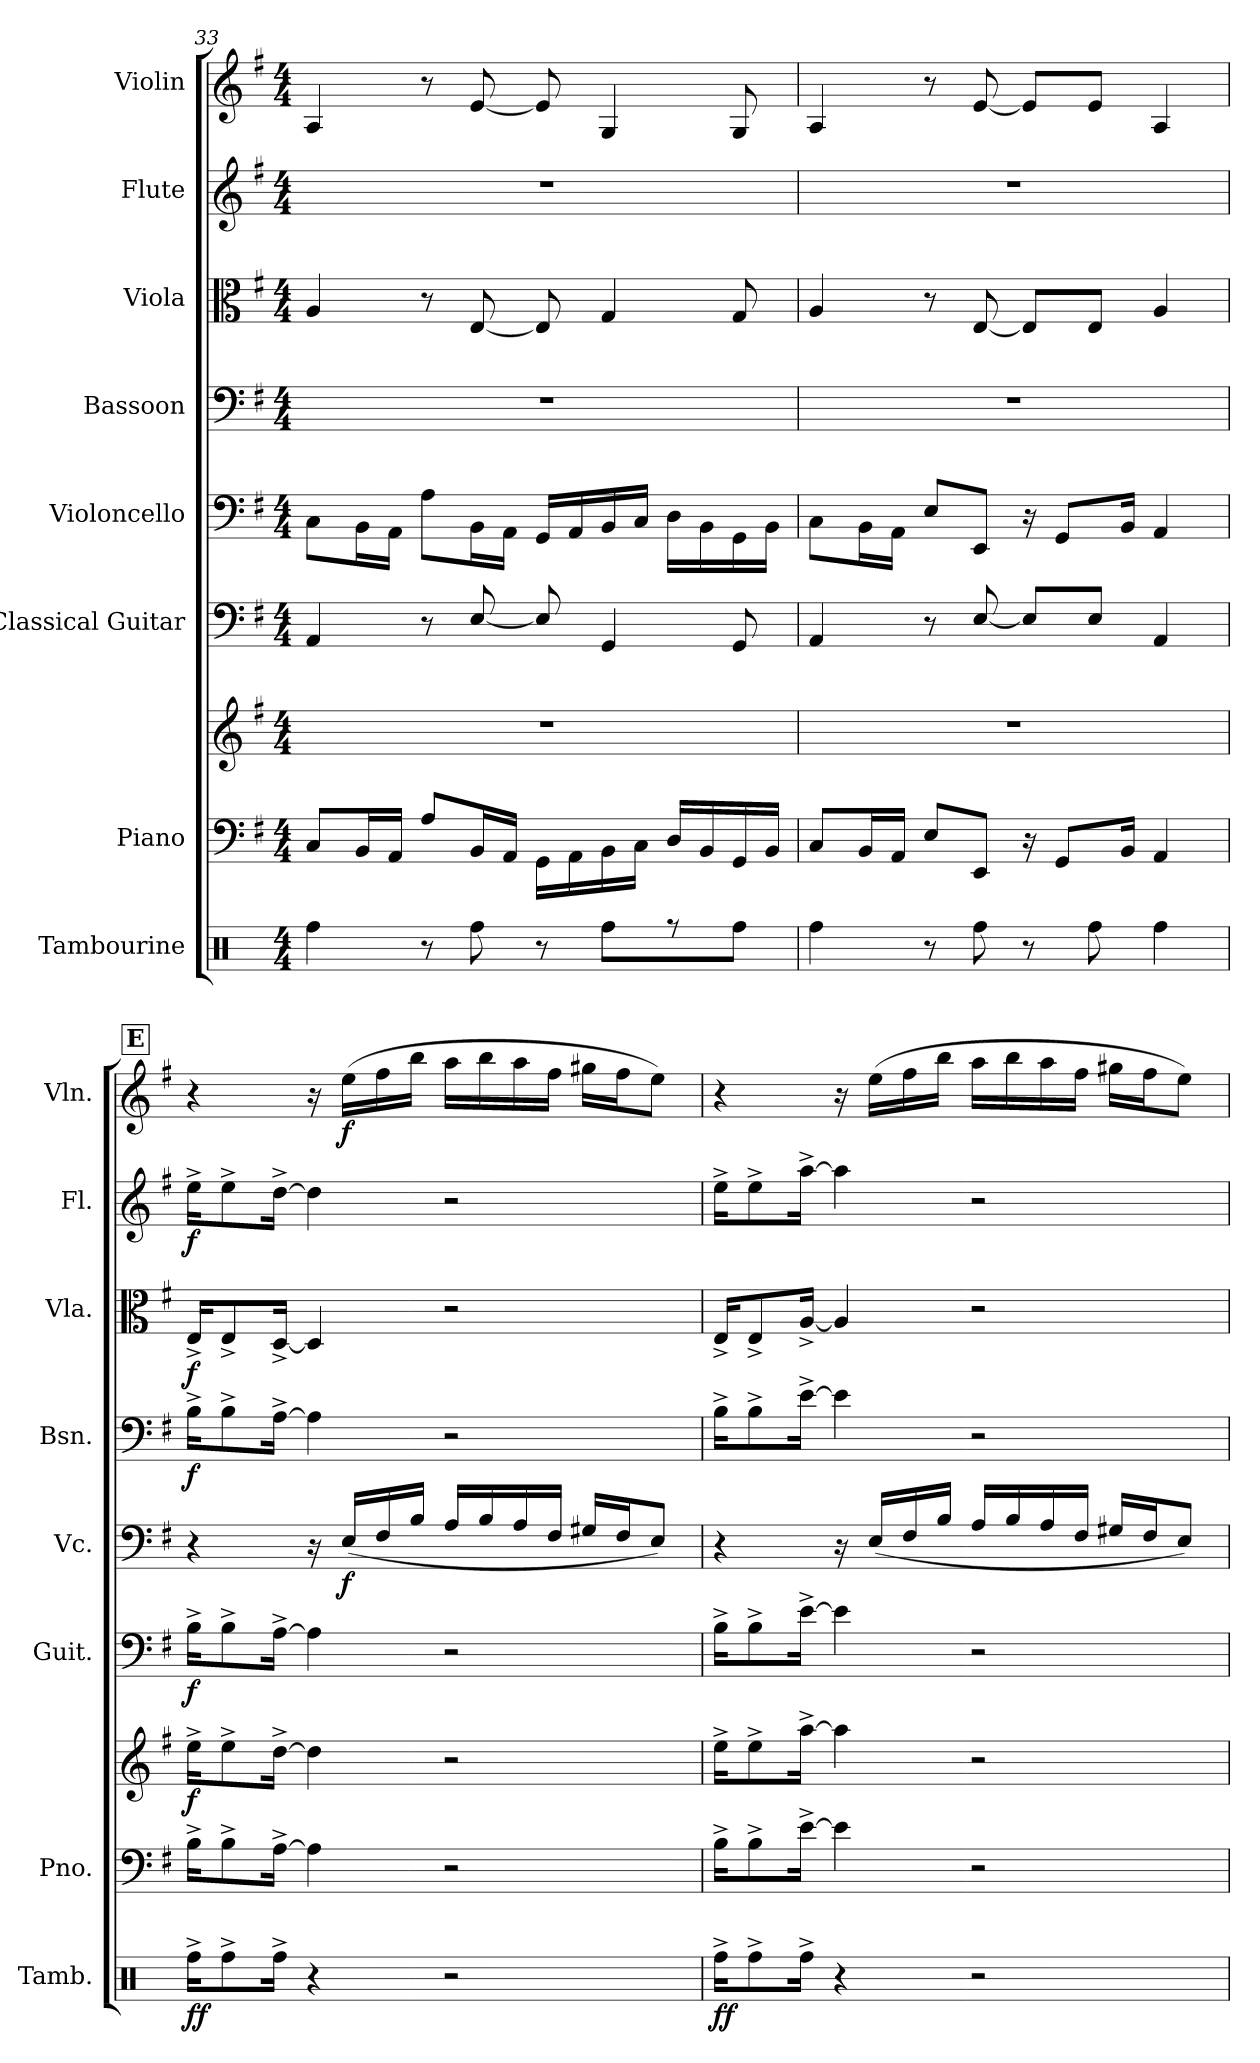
**kern	**dynam	**kern	**kern	**dynam	**kern	**dynam	**kern	**dynam	**kern	**dynam	**kern	**dynam	**kern	**dynam	**kern	**dynam
*part8	*part8	*part7	*part7	*part7	*part6	*part6	*part5	*part5	*part4	*part4	*part3	*part3	*part2	*part2	*part1	*part1
*staff9	*staff9	*staff8	*staff7	*staff7/8	*staff6	*staff6	*staff5	*staff5	*staff4	*staff4	*staff3	*staff3	*staff2	*staff2	*staff1	*staff1
*I"Tambourine	*	*I"Piano	*	*	*I"Classical Guitar	*	*I"Violoncello	*	*I"Bassoon	*	*I"Viola	*	*I"Flute	*	*I"Violin	*
*I'Tamb.	*	*I'Pno.	*	*	*I'Guit.	*	*I'Vc.	*	*I'Bsn.	*	*I'Vla.	*	*I'Fl.	*	*I'Vln.	*
*clefX	*	*clefF4	*clefG2	*	*clefF4	*	*clefF4	*	*clefF4	*	*clefC3	*	*clefG2	*	*clefG2	*
*k[]	*	*k[f#]	*k[f#]	*	*k[f#]	*	*k[f#]	*	*k[f#]	*	*k[f#]	*	*k[f#]	*	*k[f#]	*
*M4/4	*	*M4/4	*M4/4	*	*M4/4	*	*M4/4	*	*M4/4	*	*M4/4	*	*M4/4	*	*M4/4	*
=33	=33	=33	=33	=33	=33	=33	=33	=33	=33	=33	=33	=33	=33	=33	=33	=33
4Rff\	.	8C/L	1r	.	4AA/	.	8C\L	.	1r	.	4A/	.	1r	.	4A/	.
.	.	16BB/L	.	.	.	.	16BB\L	.	.	.	.	.	.	.	.	.
.	.	16AA/JJ	.	.	.	.	16AA\JJ	.	.	.	.	.	.	.	.	.
8r	.	8A/L	.	.	8r	.	8A\L	.	.	.	8r	.	.	.	8r	.
8Rff\	.	16BB/L	.	.	[8E/	.	16BB\L	.	.	.	[8E/	.	.	.	[8e/	.
.	.	16AA/JJ	.	.	.	.	16AA\JJ	.	.	.	.	.	.	.	.	.
8r	.	16GG\LL	.	.	8E/]	.	16GG/LL	.	.	.	8E/]	.	.	.	8e/]	.
.	.	16AA\	.	.	.	.	16AA/	.	.	.	.	.	.	.	.	.
8Rff\L	.	16BB\	.	.	4GG/	.	16BB/	.	.	.	4G/	.	.	.	4G/	.
.	.	16C\JJ	.	.	.	.	16C/JJ	.	.	.	.	.	.	.	.	.
8r	.	16D/LL	.	.	.	.	16D\LL	.	.	.	.	.	.	.	.	.
.	.	16BB/	.	.	.	.	16BB\	.	.	.	.	.	.	.	.	.
8Rff\J	.	16GG/	.	.	8GG/	.	16GG\	.	.	.	8G/	.	.	.	8G/	.
.	.	16BB/JJ	.	.	.	.	16BB\JJ	.	.	.	.	.	.	.	.	.
=34	=34	=34	=34	=34	=34	=34	=34	=34	=34	=34	=34	=34	=34	=34	=34	=34
4Rff\	.	8C/L	1r	.	4AA/	.	8C\L	.	1r	.	4A/	.	1r	.	4A/	.
.	.	16BB/L	.	.	.	.	16BB\L	.	.	.	.	.	.	.	.	.
.	.	16AA/JJ	.	.	.	.	16AA\JJ	.	.	.	.	.	.	.	.	.
8r	.	8E/L	.	.	8r	.	8E/L	.	.	.	8r	.	.	.	8r	.
8Rff\	.	8EE/J	.	.	[8E/	.	8EE/J	.	.	.	[8E/	.	.	.	[8e/	.
8r	.	16r	.	.	8E/L]	.	16r	.	.	.	8E/L]	.	.	.	8e/L]	.
.	.	8GG/L	.	.	.	.	8GG/L	.	.	.	.	.	.	.	.	.
8Rff\	.	.	.	.	8E/J	.	.	.	.	.	8E/J	.	.	.	8e/J	.
.	.	16BB/Jk	.	.	.	.	16BB/Jk	.	.	.	.	.	.	.	.	.
4Rff\	.	4AA/	.	.	4AA/	.	4AA/	.	.	.	4A/	.	.	.	4A/	.
!!LO:PB:g=z
!!LO:REH:place=s1:a:B:fs=14:t=E
=35	=35	=35	=35	=35	=35	=35	=35	=35	=35	=35	=35	=35	=35	=35	=35	=35
!	!LO:DY:b	!	!	!	!	!	!	!	!	!	!	!	!	!	!	!
!	!LO:DY:n=1:b	!	!	!LO:DY:b	!	!LO:DY:b	!	!	!	!LO:DY:b	!	!LO:DY:b	!	!LO:DY:b	!	!
16Rff^\KL	f f	16B^\KL	16ee^\KL	f	16B^\KL	f	4r	.	16B^\KL	f	16E^/KL	f	16ee^\KL	f	4r	.
8Rff^\	.	8B^\	8ee^\	.	8B^\	.	.	.	8B^\	.	8E^/	.	8ee^\	.	.	.
16Rff^\Jk	.	[16A^\Jk	[16dd^\Jk	.	[16A^\Jk	.	.	.	[16A^\Jk	.	[16D^/Jk	.	[16dd^\Jk	.	.	.
4r	.	4A\]	4dd\]	.	4A\]	.	16r	.	4A\]	.	4D/]	.	4dd\]	.	16r	.
!	!	!	!	!	!	!	!	!LO:DY:b	!	!	!	!	!	!	!	!LO:DY:b
.	.	.	.	.	.	.	(16E/LL	f	.	.	.	.	.	.	(16ee\LL	f
.	.	.	.	.	.	.	16F#/	.	.	.	.	.	.	.	16ff#\	.
.	.	.	.	.	.	.	16B/JJ	.	.	.	.	.	.	.	16bb\JJ	.
2r	.	2r	2r	.	2r	.	16A/LL	.	2r	.	2r	.	2r	.	16aa\LL	.
.	.	.	.	.	.	.	16B/	.	.	.	.	.	.	.	16bb\	.
.	.	.	.	.	.	.	16A/	.	.	.	.	.	.	.	16aa\	.
.	.	.	.	.	.	.	16F#/JJ	.	.	.	.	.	.	.	16ff#\JJ	.
.	.	.	.	.	.	.	16G#X/LL	.	.	.	.	.	.	.	16gg#X\LL	.
.	.	.	.	.	.	.	16F#/J	.	.	.	.	.	.	.	16ff#\J	.
.	.	.	.	.	.	.	8E/J)	.	.	.	.	.	.	.	8ee\J)	.
=36	=36	=36	=36	=36	=36	=36	=36	=36	=36	=36	=36	=36	=36	=36	=36	=36
!	!LO:DY:b	!	!	!	!	!	!	!	!	!	!	!	!	!	!	!
!	!LO:DY:n=1:b	!	!	!	!	!	!	!	!	!	!	!	!	!	!	!
16Rff^\KL	f f	16B^\KL	16ee^\KL	.	16B^\KL	.	4r	.	16B^\KL	.	16E^/KL	.	16ee^\KL	.	4r	.
8Rff^\	.	8B^\	8ee^\	.	8B^\	.	.	.	8B^\	.	8E^/	.	8ee^\	.	.	.
16Rff^\Jk	.	[16e^\Jk	[16aa^\Jk	.	[16e^\Jk	.	.	.	[16e^\Jk	.	[16A^/Jk	.	[16aa^\Jk	.	.	.
4r	.	4e\]	4aa\]	.	4e\]	.	16r	.	4e\]	.	4A/]	.	4aa\]	.	16r	.
.	.	.	.	.	.	.	(16E/LL	.	.	.	.	.	.	.	(16ee\LL	.
.	.	.	.	.	.	.	16F#/	.	.	.	.	.	.	.	16ff#\	.
.	.	.	.	.	.	.	16B/JJ	.	.	.	.	.	.	.	16bb\JJ	.
2r	.	2r	2r	.	2r	.	16A/LL	.	2r	.	2r	.	2r	.	16aa\LL	.
.	.	.	.	.	.	.	16B/	.	.	.	.	.	.	.	16bb\	.
.	.	.	.	.	.	.	16A/	.	.	.	.	.	.	.	16aa\	.
.	.	.	.	.	.	.	16F#/JJ	.	.	.	.	.	.	.	16ff#\JJ	.
.	.	.	.	.	.	.	16G#X/LL	.	.	.	.	.	.	.	16gg#X\LL	.
.	.	.	.	.	.	.	16F#/J	.	.	.	.	.	.	.	16ff#\J	.
.	.	.	.	.	.	.	8E/J)	.	.	.	.	.	.	.	8ee\J)	.
=	=	=	=	=	=	=	=	=	=	=	=	=	=	=	=	=
*-	*-	*-	*-	*-	*-	*-	*-	*-	*-	*-	*-	*-	*-	*-	*-	*-
